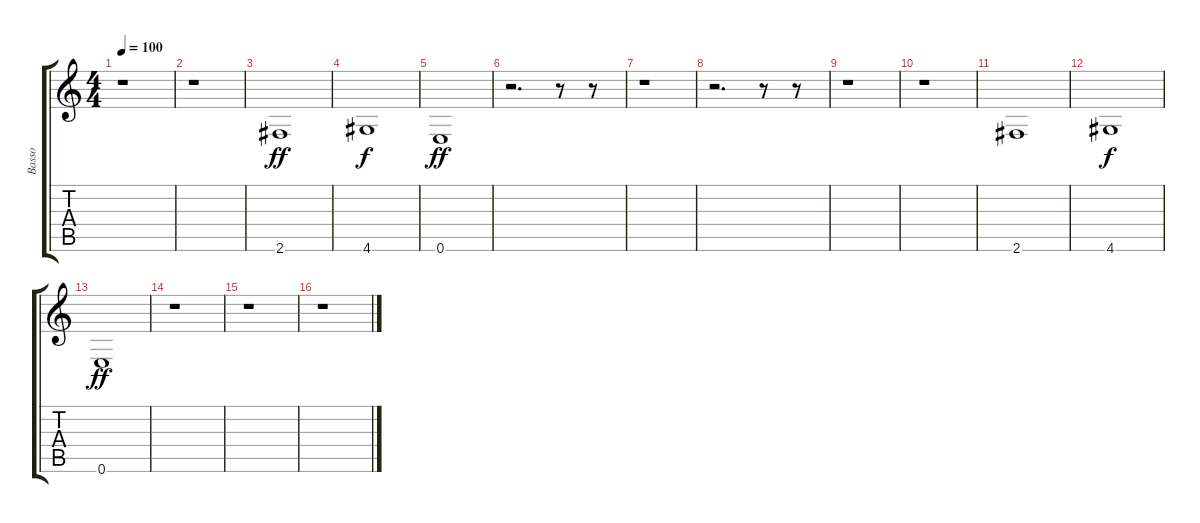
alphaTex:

\track ("Basso" "Basso") {instrument electricbassfinger}
\staff {score tabs}
\tuning (E4 B3 G3 D3 A2 E2) {hide}
\ts (4 4)
\tempo 100
\clef g2
\ks c
r.1{dy ff} |
r.1 |
2.6.1 |
4.6.1{dy f} |
0.6.1{dy ff} |
r.2{d} r.8 r.8 |
r.1 |
r.2{d} r.8 r.8 |
r.1 |
r.1 |
2.6.1 |
4.6.1{dy f} |
0.6.1{dy ff} |
r.1 |
r.1 |
r.1
